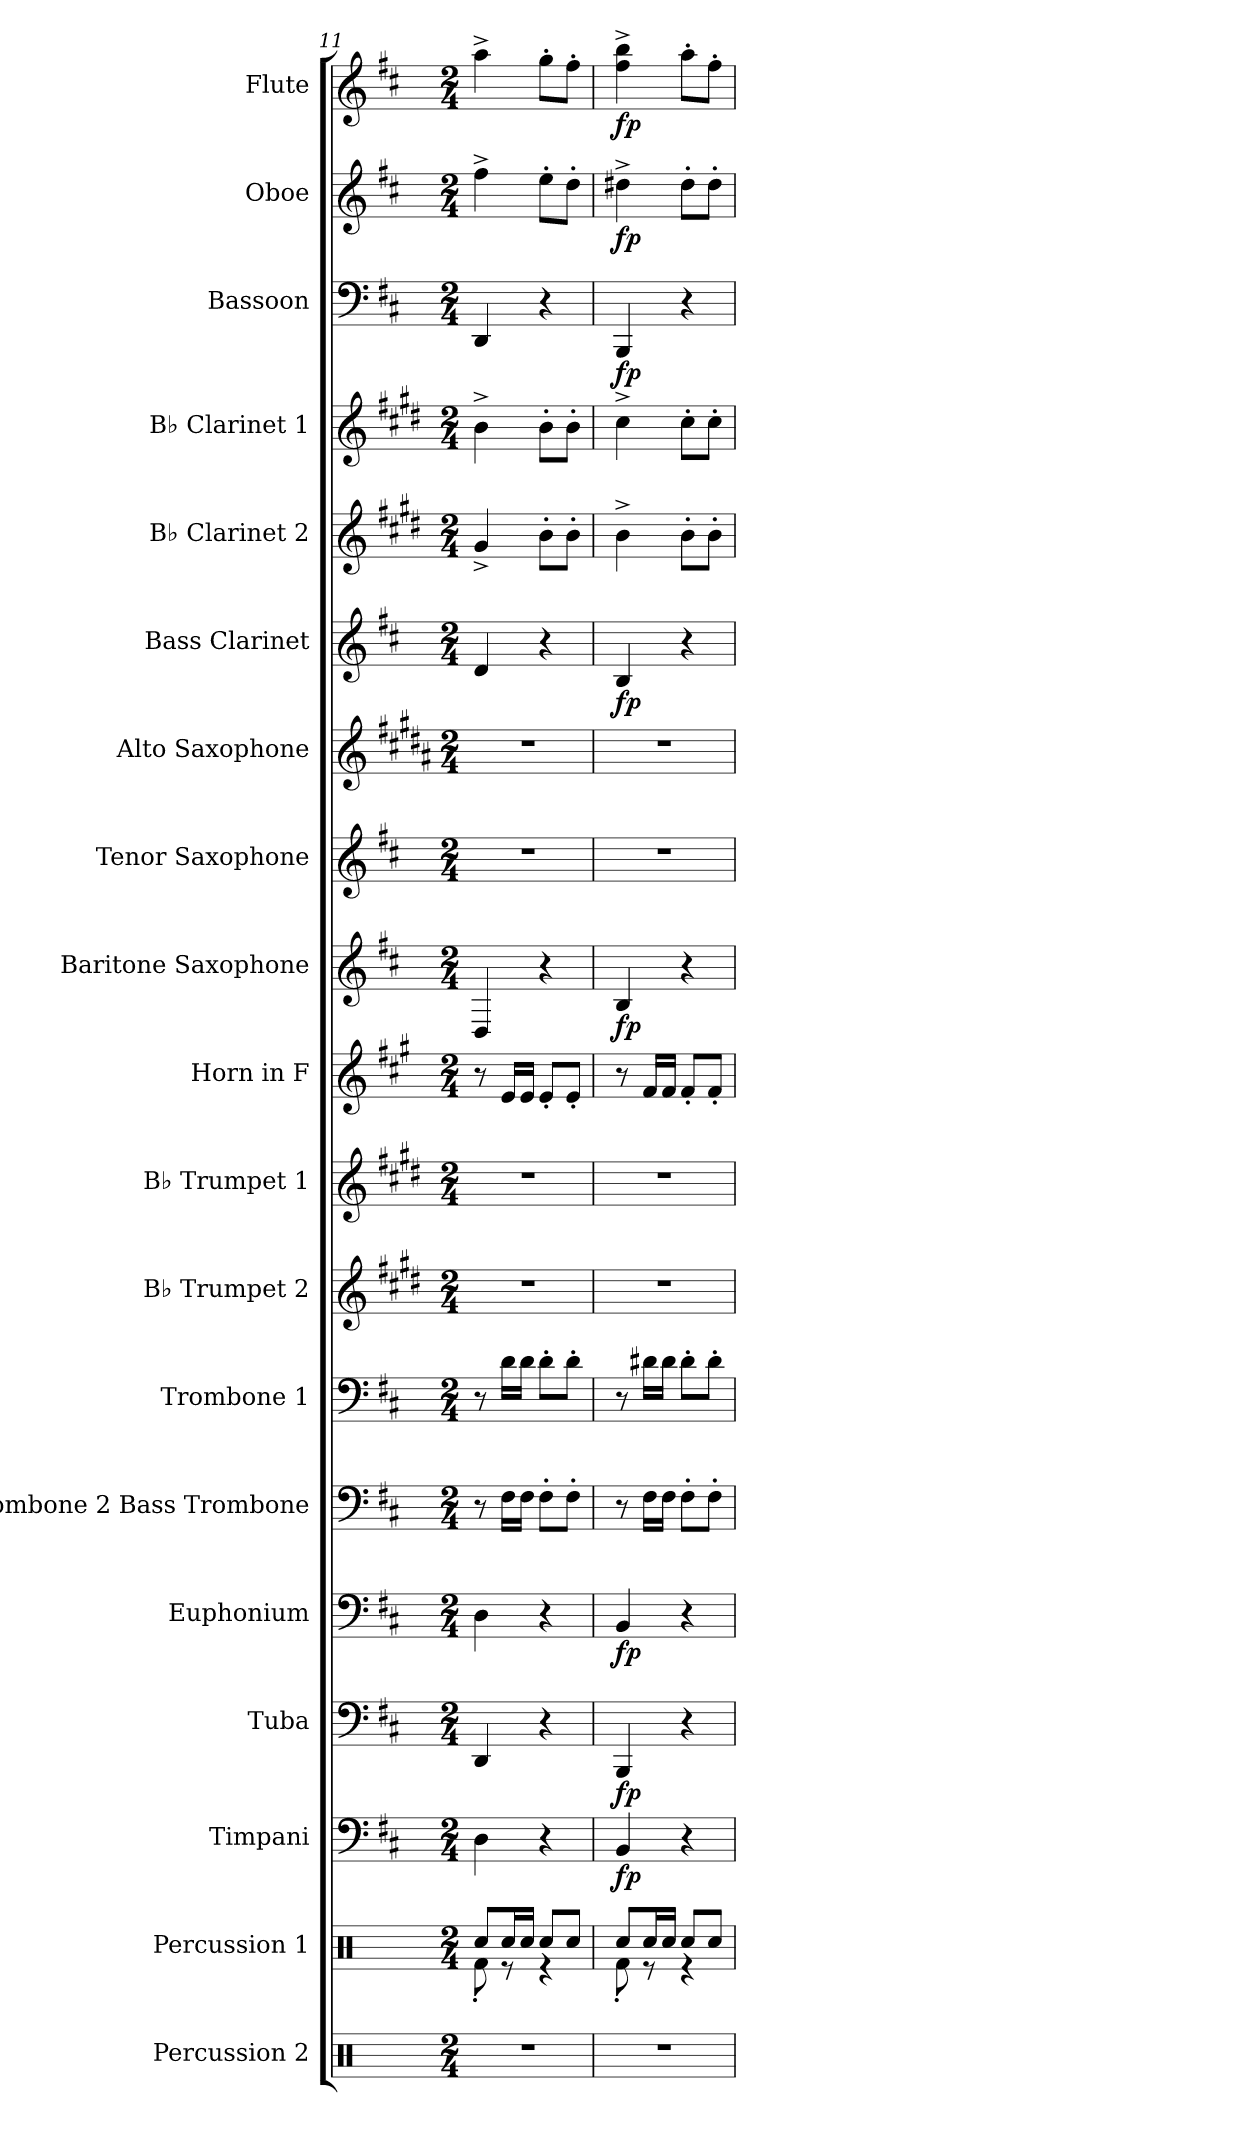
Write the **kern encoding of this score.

**kern	**kern	**kern	**dynam	**kern	**dynam	**kern	**dynam	**kern	**kern	**kern	**kern	**kern	**kern	**dynam	**kern	**kern	**kern	**dynam	**kern	**kern	**kern	**dynam	**kern	**dynam	**kern	**dynam
*part19	*part18	*part17	*part17	*part16	*part16	*part15	*part15	*part14	*part13	*part12	*part11	*part10	*part9	*part9	*part8	*part7	*part6	*part6	*part5	*part4	*part3	*part3	*part2	*part2	*part1	*part1
*staff19	*staff18	*staff17	*staff17	*staff16	*staff16	*staff15	*staff15	*staff14	*staff13	*staff12	*staff11	*staff10	*staff9	*staff9	*staff8	*staff7	*staff6	*staff6	*staff5	*staff4	*staff3	*staff3	*staff2	*staff2	*staff1	*staff1
*I"Percussion 2	*I"Percussion 1	*I"Timpani	*	*I"Tuba	*	*I"Euphonium	*	*I"Trombone 2 Bass Trombone	*I"Trombone 1	*I"B♭ Trumpet 2	*I"B♭ Trumpet 1	*I"Horn in F	*I"Baritone Saxophone	*	*I"Tenor Saxophone	*I"Alto Saxophone	*I"Bass Clarinet	*	*I"B♭ Clarinet 2	*I"B♭ Clarinet 1	*I"Bassoon	*	*I"Oboe	*	*I"Flute	*
*I'Perc. 2	*I'Perc. 1	*I'Timp.	*	*I'Tba.	*	*I'Euph.	*	*I'Tbn. 2 B. Tbn.	*I'Tbn. 1	*I'B♭ Tpt. 2	*I'B♭ Tpt. 1	*	*I'Bar. Sax.	*	*I'T. Sax.	*I'A. Sax.	*I'B. Cl.	*	*I'B♭ Cl. 2	*I'B♭ Cl. 1	*I'Bsn.	*	*I'Ob.	*	*I'Fl.	*
*clefX	*clefX	*clefF4	*	*clefF4	*	*clefF4	*	*clefF4	*clefF4	*clefG2	*clefG2	*clefG2	*clefG2	*	*clefG2	*clefG2	*clefG2	*	*clefG2	*clefG2	*clefF4	*	*clefG2	*	*clefG2	*
*	*	*	*	*	*	*	*	*	*	*ITrd1c2	*ITrd1c2	*ITrd4c7	*ITrd12c21	*	*ITrd8c14	*ITrd5c9	*ITrd8c14	*	*ITrd1c2	*ITrd1c2	*	*	*	*	*	*
*k[]	*k[]	*k[f#c#]	*	*k[f#c#]	*	*k[f#c#]	*	*k[f#c#]	*k[f#c#]	*k[f#c#]	*k[f#c#]	*k[f#c#]	*k[f#c#]	*	*k[f#c#]	*k[f#c#]	*k[f#c#]	*	*k[f#c#]	*k[f#c#]	*k[f#c#]	*	*k[f#c#]	*	*k[f#c#]	*
*M2/4	*M2/4	*M2/4	*	*M2/4	*	*M2/4	*	*M2/4	*M2/4	*M2/4	*M2/4	*M2/4	*M2/4	*	*M2/4	*M2/4	*M2/4	*	*M2/4	*M2/4	*M2/4	*	*M2/4	*	*M2/4	*
=11	=11	=11	=11	=11	=11	=11	=11	=11	=11	=11	=11	=11	=11	=11	=11	=11	=11	=11	=11	=11	=11	=11	=11	=11	=11	=11
*	*^	*	*	*	*	*	*	*	*	*	*	*	*	*	*	*	*	*	*	*	*	*	*	*	*	*
2r	8Rcc/L	8Rf'\	4D\	.	4DD/	.	4D\	.	8r	8r	2r	2r	8r	4DD/	.	2r	2r	4D/	.	4f#^/	4a^\	4DD/	.	4ff#^\	.	4aa^\	.
.	16Rcc/L	8r	.	.	.	.	.	.	16F#\LL	16d\LL	.	.	16A/LL	.	.	.	.	.	.	.	.	.	.	.	.	.	.
.	16Rcc/JJ	.	.	.	.	.	.	.	16F#\JJ	16d\JJ	.	.	16A/JJ	.	.	.	.	.	.	.	.	.	.	.	.	.	.
.	8Rcc/L	4r	4r	.	4r	.	4r	.	8F#'\L	8d'\L	.	.	8A'/L	4r	.	.	.	4r	.	8a'\L	8a'\L	4r	.	8ee'\L	.	8gg'\L	.
.	8Rcc/J	.	.	.	.	.	.	.	8F#'\J	8d'\J	.	.	8A'/J	.	.	.	.	.	.	8a'\J	8a'\J	.	.	8dd'\J	.	8ff#'\J	.
!!LO:PB:g=z
=12	=12	=12	=12	=12	=12	=12	=12	=12	=12	=12	=12	=12	=12	=12	=12	=12	=12	=12	=12	=12	=12	=12	=12	=12	=12	=12	=12
!	!	!	!	!LO:DY:b	!	!LO:DY:b	!	!LO:DY:b	!	!	!	!	!	!	!LO:DY:b	!	!	!	!LO:DY:b	!	!	!	!LO:DY:b	!	!LO:DY:b	!	!LO:DY:b
2r	8Rcc/L	8Rf'\	4BB/	fp	4BBB/	fp	4BB/	fp	8r	8r	2r	2r	8r	4BB/	fp	2r	2r	4BB/	fp	4a^\	4b^\	4BBB/	fp	4dd#X^\	fp	4ff#\^ 4bb\^	fp
.	16Rcc/L	8r	.	.	.	.	.	.	16F#\LL	16d#X\LL	.	.	16B/LL	.	.	.	.	.	.	.	.	.	.	.	.	.	.
.	16Rcc/JJ	.	.	.	.	.	.	.	16F#\JJ	16d#\JJ	.	.	16B/JJ	.	.	.	.	.	.	.	.	.	.	.	.	.	.
.	8Rcc/L	4r	4r	.	4r	.	4r	.	8F#'\L	8d#'\L	.	.	8B'/L	4r	.	.	.	4r	.	8a'\L	8b'\L	4r	.	8dd#'\L	.	8aa'\L	.
.	8Rcc/J	.	.	.	.	.	.	.	8F#'\J	8d#'\J	.	.	8B'/J	.	.	.	.	.	.	8a'\J	8b'\J	.	.	8dd#'\J	.	8ff#'\J	.
*	*v	*v	*	*	*	*	*	*	*	*	*	*	*	*	*	*	*	*	*	*	*	*	*	*	*	*	*
=	=	=	=	=	=	=	=	=	=	=	=	=	=	=	=	=	=	=	=	=	=	=	=	=	=	=
*-	*-	*-	*-	*-	*-	*-	*-	*-	*-	*-	*-	*-	*-	*-	*-	*-	*-	*-	*-	*-	*-	*-	*-	*-	*-	*-
